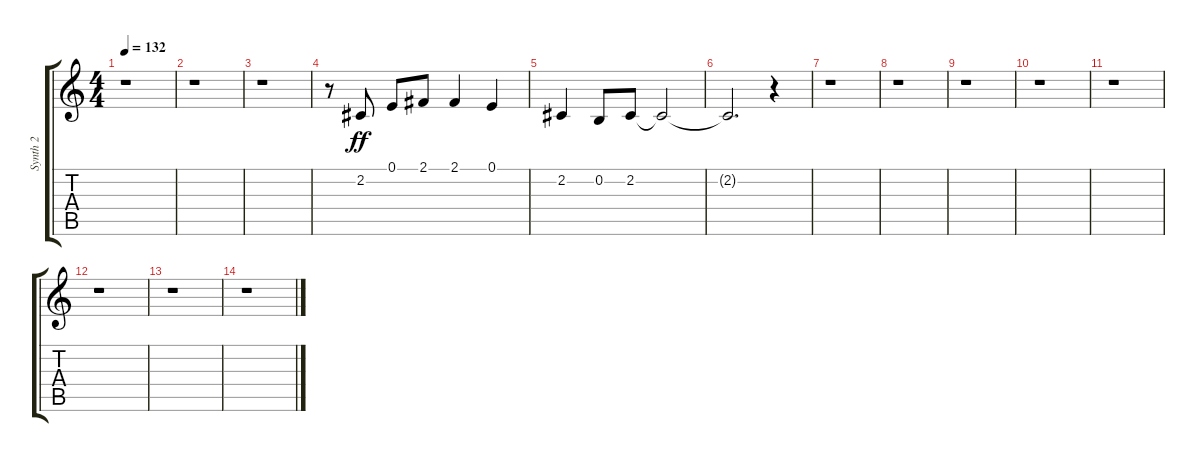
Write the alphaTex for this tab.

\track ("Synth 2" "Synth 2") {instrument lead2sawtooth}
\staff {score tabs}
\tuning (E4 B3 G3 D3 A2 E2) {hide}
\ts (4 4)
\tempo 132
\clef g2
\ks c
r.1{dy ff} |
r.1 |
r.1 |
r.8 2.2.8 0.1.8 2.1.8 2.1.4 0.1.4 |
2.2.4 0.2.8 2.2.8 2.2{t}.2 |
2.2{t}.2{d} r.4 |
r.1 |
r.1 |
r.1 |
r.1 |
r.1 |
r.1 |
r.1 |
r.1
